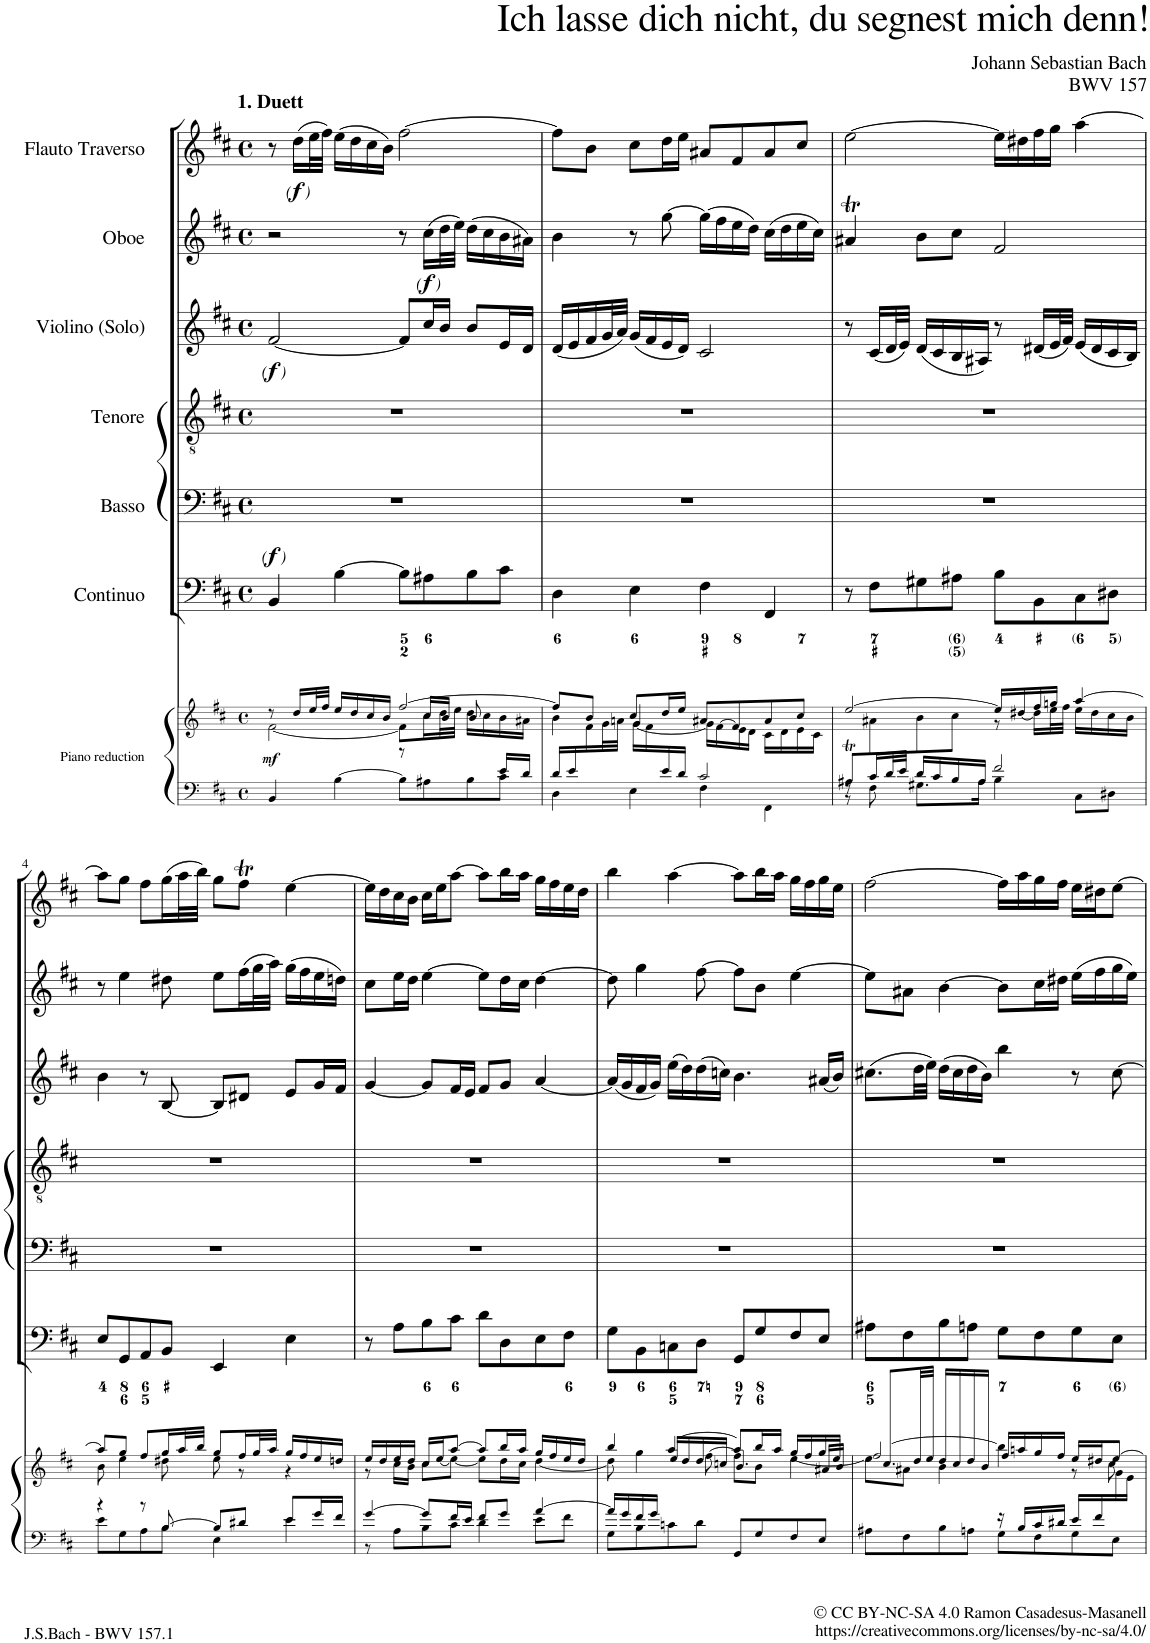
**kern	**kern	**dynam	**kern	**dynam	**kern	**kern	**kern	**dynam	**kern	**dynam	**kern	**dynam
*part7	*part7	*part7	*part6	*part6	*part5	*part4	*part3	*part3	*part2	*part2	*part1	*part1
*staff8	*staff7	*staff7/8	*staff6	*staff6	*staff5	*staff4	*staff3	*staff3	*staff2	*staff2	*staff1	*staff1
*I"Piano reduction	*	*	*I"Continuo	*	*I"Basso	*I"Tenore	*I"Violino (Solo)	*	*I"Oboe	*	*I"Flauto Traverso	*
*I'Pno	*	*	*	*	*	*	*I'Vln	*	*I'Ob	*	*I'Fl	*
*stria5	*stria5	*	*	*	*	*	*	*	*	*	*	*
*clefF4	*clefG2	*	*clefF4	*	*clefF4	*clefGv2	*clefG2	*	*clefG2	*	*clefG2	*
*k[f#c#]	*k[f#c#]	*	*k[f#c#]	*	*k[f#c#]	*k[f#c#]	*k[f#c#]	*	*k[f#c#]	*	*k[f#c#]	*
*M4/4	*M4/4	*	*M4/4	*	*M4/4	*M4/4	*M4/4	*	*M4/4	*	*M4/4	*
*met(c)	*met(c)	*	*met(c)	*	*met(c)	*met(c)	*met(c)	*	*met(c)	*	*met(c)	*
=1	=1	=1	=1	=1	=1	=1	=1	=1	=1	=1	=1	=1
*^	*^	*	*	*	*	*	*	*	*	*	*	*
*	*	*	*^	*	*	*	*	*	*	*	*	*	*	*
!	!	!	!	!	!	!	!	!	!	!	!	!	!	!LO:TX:a:B:t=1. Duett	!
!	!	!	!	!	!LO:DY:b	!	!LO:DY:a	!	!	!	!	!	!	!	!
!	!	!	!	!	!	!	!LO:DY:n=1:a	!	!	!	!	!	!	!	!
!	!	!	!	!	!	!	!LO:DY:n=2:a	!	!	!	!LO:DY:b	!	!	!	!
!	!	!	!	!	!	!	!	!	!	!	!LO:DY:n=1:b	!	!	!	!
!	!	!	!	!	!	!	!	!	!	!	!LO:DY:n=2:b	!	!	!	!
2..ryy	4BB/	8r	[2f#\	2ryy	mf	4BB/	other-dynamics f other-dynamics	1r	1r	[2f#/	other-dynamics f other-dynamics	2r	.	8r	.
!	!	!	!	!	!	!	!	!	!	!	!	!	!	!	!LO:DY:b
!	!	!	!	!	!	!	!	!	!	!	!	!	!	!	!LO:DY:n=1:b
!	!	!	!	!	!	!	!	!	!	!	!	!	!	!	!LO:DY:n=2:b
.	.	16dd/LL	.	.	.	.	.	.	.	.	.	.	.	(16dd\LL	other-dynamics f other-dynamics
.	.	32ee/L	.	.	.	.	.	.	.	.	.	.	.	32ee\L	.
.	.	32ff#/JJJ	.	.	.	.	.	.	.	.	.	.	.	32ff#\JJJ)	.
.	[4B\	16ee/LL	.	.	.	[4B\	.	.	.	.	.	.	.	(16ee\LL	.
.	.	16dd/	.	.	.	.	.	.	.	.	.	.	.	16dd\	.
.	.	16cc#/	.	.	.	.	.	.	.	.	.	.	.	16cc#\	.
.	.	16b/JJ	.	.	.	.	.	.	.	.	.	.	.	16b\JJ)	.
.	8B\L]	[2ff#/	8f#\L]	8r	.	8B\L]	.	.	.	8f#/L]	.	8r	.	[2ff#\	.
!	!	!	!	!	!	!	!	!	!	!	!	!	!LO:DY:b	!	!
!	!	!	!	!	!	!	!	!	!	!	!	!	!LO:DY:n=1:b	!	!
!	!	!	!	!	!	!	!	!	!	!	!	!	!LO:DY:n=2:b	!	!
.	8A#X\	.	16cc#\L	16cc#/LL	.	8A#X\	.	.	.	16cc#/L	.	(16cc#\LL	other-dynamics f other-dynamics	.	.
.	.	.	32dd\L	16b/JJ	.	.	.	.	.	16b/JJ	.	32dd\L	.	.	.
.	.	.	32ee\JJJ	.	.	.	.	.	.	.	.	32ee\JJJ)	.	.	.
.	8B\	.	16dd\LL	8b/	.	8B\	.	.	.	8b/L	.	(16dd\LL	.	.	.
.	.	.	16cc#\	.	.	.	.	.	.	.	.	16cc#\	.	.	.
16e/LL	8c#\J	.	16b\	8ryy	.	8c#\J	.	.	.	16e/L	.	16b\	.	.	.
16d/JJ	.	.	16a#X\JJ	.	.	.	.	.	.	16d/JJ	.	16a#X\JJ)	.	.	.
=2	=2	=2	=2	=2	=2	=2	=2	=2	=2	=2	=2	=2	=2	=2	=2
16d/LL	4D\	8ff#/L]	4b\	8ryy	.	4D\	.	1r	1r	(16d/LL	.	4b\	.	8ff#\L]	.
16e/	.	.	.	.	.	.	.	.	.	16e/	.	.	.	.	.
4ryy	.	8b/J	.	16f#\	.	.	.	.	.	16f#/	.	.	.	8b\J	.
.	.	.	.	32g\L	.	.	.	.	.	32g/L	.	.	.	.	.
.	.	.	.	32an\JJJ	.	.	.	.	.	32a/JJJ)	.	.	.	.	.
.	4E\	8cc#/L	[<4g/	16g\LL	.	4E\	.	.	.	(16g/LL	.	8r	.	8cc#\L	.
.	.	.	.	16f#\	.	.	.	.	.	16f#/	.	.	.	.	.
16e/	.	16dd/L	.	2ryy	.	.	.	.	.	16e/	.	[8gg\	.	16dd\L	.
16d/JJ	.	16ee/JJ	.	.	.	.	.	.	.	16d/JJ)	.	.	.	16ee\JJ	.
2c#/	4F#\	8a#X/L	16g\LL]	.	.	4F#\	.	.	.	2c#/	.	(16gg\LL]	.	8a#X/L	.
.	.	.	[>16f#\	.	.	.	.	.	.	.	.	16ff#\	.	.	.
.	.	8f#/]	16e\	.	.	.	.	.	.	.	.	16ee\	.	8f#/	.
.	.	.	16d\JJ	.	.	.	.	.	.	.	.	16dd\JJ)	.	.	.
.	4FF#\	8a#/	16c#\LL	.	.	4FF#/	.	.	.	.	.	(16cc#\LL	.	8a#/	.
.	.	.	16d\	.	.	.	.	.	.	.	.	16dd\	.	.	.
.	.	8cc#/J	16e\	8ryy	.	.	.	.	.	.	.	16ee\	.	8cc#/J	.
.	.	.	16c#\JJ	.	.	.	.	.	.	.	.	16cc#\JJ)	.	.	.
*	*	*	*v	*v	*	*	*	*	*	*	*	*	*	*	*
=3	=3	=3	=3	=3	=3	=3	=3	=3	=3	=3	=3	=3	=3	=3
*	*^	*	*	*	*	*	*	*	*	*	*	*	*	*
8A#Xt/L	8r	8r	[2ee/	8ryy	.	8r	.	1r	1r	8r	.	4a#Xt/	.	[2ee\	.
2..ryy	16c#/LL	8F#\	.	8a#X\	.	8F#\L	.	.	.	(16c#/LL	.	.	.	.	.
.	32d/L	.	.	.	.	.	.	.	.	32d/L	.	.	.	.	.
.	32e/JJJ	.	.	.	.	.	.	.	.	32e/JJJ)	.	.	.	.	.
.	16d/LL	8.G#X\L	.	8b\	.	8G#X\	.	.	.	(16d/LL	.	8b\L	.	.	.
.	16c#/	.	.	.	.	.	.	.	.	16c#/	.	.	.	.	.
.	16B/	.	.	8cc#\J	.	8A#X\J	.	.	.	16B/	.	8cc#\J	.	.	.
.	16A#/JJ	16A#\Jk	.	.	.	.	.	.	.	16A#X/JJ)	.	.	.	.	.
.	2f#/	4B\	16ee/LL]	8r	.	8B\L	.	.	.	8r	.	2f#/	.	16ee\LL]	.
.	.	.	[<16dd#X/	.	.	.	.	.	.	.	.	.	.	16dd#X\	.
.	.	.	16ff#/	16dd#\LL]	.	8BB\	.	.	.	(16d#X/LL	.	.	.	16ff#\	.
.	.	.	16ggn/JJ	32ee\L	.	.	.	.	.	32e/L	.	.	.	16gg\JJ	.
.	.	.	.	32ff#\JJJ	.	.	.	.	.	32f#/JJJ)	.	.	.	.	.
.	.	8C#\L	[4aa/	16ee\LL	.	8C#\	.	.	.	(16e/LL	.	.	.	[4aa\	.
.	.	.	.	16dd#\	.	.	.	.	.	16d#/	.	.	.	.	.
.	.	8D#X\J	.	16cc#\	.	8D#X\J	.	.	.	16c#/	.	.	.	.	.
.	.	.	.	16b\JJ	.	.	.	.	.	16B/JJ)	.	.	.	.	.
*	*v	*v	*	*	*	*	*	*	*	*	*	*	*	*	*
!!LO:LB:g=z
=4	=4	=4	=4	=4	=4	=4	=4	=4	=4	=4	=4	=4	=4	=4
4r	8e\L	8aa/L]	8b\	.	8E/L	.	1r	1r	4b\	.	8r	.	8aa\L]	.
.	8G\	8gg/J	4ee\	.	8GG/	.	.	.	.	.	4ee\	.	8gg\J	.
8r	8A\	8ff#/L	.	.	8AA/	.	.	.	8r	.	.	.	8ff#\L	.
[8B/	8B\J	16gg/L	8dd#X\	.	8BB/J	.	.	.	[8B/	.	8dd#X\	.	(16gg\L	.
.	.	32aa/L	.	.	.	.	.	.	.	.	.	.	32aa\L	.
.	.	32bb/JJJ	.	.	.	.	.	.	.	.	.	.	32bb\JJJ)	.
8B/L]	4E\	8gg/L	8ee\	.	4EE/	.	.	.	8B/L]	.	8ee\L	.	8gg\L	.
8d#X/J	.	16ff#/L	8r	.	.	.	.	.	8d#X/J	.	(16ff#\L	.	8ff#t\J	.
.	.	32gg/L	.	.	.	.	.	.	.	.	32gg\L	.	.	.
.	.	32aa/JJJ	.	.	.	.	.	.	.	.	32aa\JJJ)	.	.	.
8e/L	4e\	16gg/LL	4r	.	4E\	.	.	.	8e/L	.	(16gg\LL	.	[4ee\	.
.	.	16ff#/	.	.	.	.	.	.	.	.	16ff#\	.	.	.
16g/L	.	16ee/	.	.	.	.	.	.	16g/L	.	16ee\	.	.	.
16f#/JJ	.	16ddn/JJ	.	.	.	.	.	.	16f#/JJ	.	16ddn\JJ)	.	.	.
=5	=5	=5	=5	=5	=5	=5	=5	=5	=5	=5	=5	=5	=5	=5
[4g/	8r	16ee/LL	8r	.	8r	.	1r	1r	[4g/	.	8cc#\L	.	16ee\LL]	.
.	.	16dd/	.	.	.	.	.	.	.	.	.	.	16dd\	.
.	8A\L	16ee/	16cc#\LL	.	8A\L	.	.	.	.	.	16ee\L	.	16cc#\	.
.	.	16dd/JJ	16b\JJ	.	.	.	.	.	.	.	16dd\JJ	.	16b\JJ	.
8g/L]	8B\	16cc#/LL	8cc#\L	.	8B\	.	.	.	8g/L]	.	[4ee\	.	16cc#\LL	.
.	.	[<16ee/J	.	.	.	.	.	.	.	.	.	.	16ee\J	.
16f#/L	8c#\J	[8aa/J	8ee\J_	.	8c#\J	.	.	.	16f#/L	.	.	.	[8aa\J	.
16e/JJ	.	.	.	.	.	.	.	.	16e/JJ	.	.	.	.	.
8f#/L	4d\	8aa/L]	8ee\L]	.	8d\L	.	.	.	8f#/L	.	8ee\L]	.	8aa\L]	.
8g/J	.	16bb/L	16dd\L	.	8D\	.	.	.	8g/J	.	16dd\L	.	16bb\L	.
.	.	16aa/JJ	16cc#\JJ	.	.	.	.	.	.	.	16cc#\JJ	.	16aa\JJ	.
[4a/	8e\L	16gg/LL	[4dd\	.	8E\	.	.	.	[4a/	.	[4dd\	.	16gg\LL	.
.	.	16ff#/	.	.	.	.	.	.	.	.	.	.	16ff#\	.
.	8f#\J	16ee/	.	.	8F#\J	.	.	.	.	.	.	.	16ee\	.
.	.	16dd/JJ	.	.	.	.	.	.	.	.	.	.	16dd\JJ	.
=6	=6	=6	=6	=6	=6	=6	=6	=6	=6	=6	=6	=6	=6	=6
*	*	*	*^	*	*	*	*	*	*	*	*	*	*	*
16a/LL]	8G\L	4bb/	8dd\]	4ryy	.	8G\L	.	1r	1r	(16a/LL]	.	8dd\]	.	4bb\	.
16g/	.	.	.	.	.	.	.	.	.	16g/	.	.	.	.	.
16f#/	8B\	.	4gg\	.	.	8BB\	.	.	.	16f#/	.	4gg\	.	.	.
16g/JJ	.	.	.	.	.	.	.	.	.	16g/JJ)	.	.	.	.	.
2.ryy	8cn\	[4aa/	.	16ee/LL	.	8Cn\	.	.	.	(16ee\LL	.	.	.	[4aa\	.
.	.	.	.	16dd/	.	.	.	.	.	16dd\)	.	.	.	.	.
.	8d\J	.	[>8ff#\	16dd/	.	8D\J	.	.	.	(16dd\	.	[8ff#\	.	.	.
.	.	.	.	16ccn/JJ	.	.	.	.	.	16ccn\JJ)	.	.	.	.	.
.	8GG/L	8aa/L]	8ff#\L]	4.b/	.	8GG/L	.	.	.	4.b\	.	8ff#\L]	.	8aa\L]	.
.	8G/	16bb/L	8b\J	.	.	8G/	.	.	.	.	.	8b\J	.	16bb\L	.
.	.	16aa/JJ	.	.	.	.	.	.	.	.	.	.	.	16aa\JJ	.
.	8F#/	16gg/LL	[4ee\	.	.	8F#/	.	.	.	.	.	[4ee\	.	16gg\LL	.
.	.	16ff#/	.	.	.	.	.	.	.	.	.	.	.	16ff#\	.
.	8E/J	16gg/	.	16a#X/LL	.	8E/J	.	.	.	(16a#X/LL	.	.	.	16gg\	.
.	.	16ee/JJ	.	16b/JJ	.	.	.	.	.	16b/JJ)	.	.	.	16ee\JJ	.
=7	=7	=7	=7	=7	=7	=7	=7	=7	=7	=7	=7	=7	=7	=7	=7
2ryy	8A#X\L	[2ff#/	8ee\L]	8.cc#/L	.	8A#X\L	.	1r	1r	(8.cc#X\L	.	8ee\L]	.	[2ff#\	.
.	8F#\	.	8a#X\J	.	.	8F#\	.	.	.	.	.	8a#X\J	.	.	.
.	.	.	.	32dd/LL	.	.	.	.	.	32dd\LL	.	.	.	.	.
.	.	.	.	32ee/JJJ	.	.	.	.	.	32ee\JJJ)	.	.	.	.	.
.	8B\	.	4b\	16dd/LL	.	8B\	.	.	.	(16dd\LL	.	[4b\	.	.	.
.	.	.	.	16cc#/	.	.	.	.	.	16cc#\	.	.	.	.	.
.	8An\J	.	.	16dd/	.	8An\J	.	.	.	16dd\	.	.	.	.	.
.	.	.	.	16b/JJ	.	.	.	.	.	16b\JJ)	.	.	.	.	.
16r	8G\L	16ff#/LL]	4bb\	4.ryy	.	8G\L	.	.	.	4bb\	.	8b\L]	.	16ff#\LL]	.
16B/LL	.	16aan/	.	.	.	.	.	.	.	.	.	.	.	16aa\	.
16c#/	8F#\	16gg/	.	.	.	8F#\	.	.	.	.	.	16cc#\L	.	16gg\	.
16d#X/JJ	.	16ff#/JJ	.	.	.	.	.	.	.	.	.	16dd#X\JJ	.	16ff#\JJ	.
16e/LL	8G\	16ee/LL	8r	.	.	8G\	.	.	.	8r	.	(16ee\LL	.	16ee\LL	.
16f#/	.	16dd#X/J	.	.	.	.	.	.	.	.	.	16ff#\	.	16dd#X\J	.
8ryy	8E\J	[8ee/J	8cc#\	16g\	.	8E\J	.	.	.	[8cc#\	.	16gg\	.	[8ee\J	.
.	.	.	.	16e\JJ	.	.	.	.	.	.	.	16ee\JJ)	.	.	.
*v	*v	*	*	*	*	*	*	*	*	*	*	*	*	*	*
*	*v	*v	*v	*	*	*	*	*	*	*	*	*	*	*
=	=	=	=	=	=	=	=	=	=	=	=	=
*-	*-	*-	*-	*-	*-	*-	*-	*-	*-	*-	*-	*-
